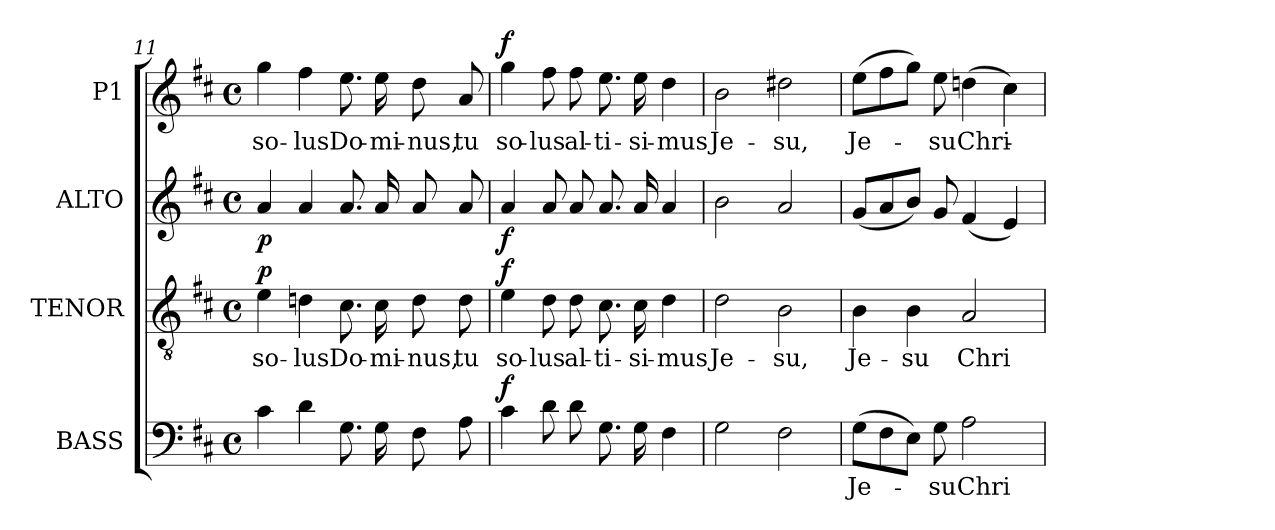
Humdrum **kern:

**kern	**text	**dynam	**kern	**text	**dynam	**kern	**dynam	**kern	**text	**dynam
*part4	*part4	*part4	*part3	*part3	*part3	*part2	*part2	*part1	*part1	*part1
*staff4	*staff4	*staff4	*staff3	*staff3	*staff3	*staff2	*staff2	*staff1	*staff1	*staff1
*I"BASS	*	*	*I"TENOR	*	*	*I"ALTO	*	*I"P1	*	*
*clefF4	*	*	*clefGv2	*	*	*clefG2	*	*clefG2	*	*
*	*	*	*ITrd7c12	*	*	*	*	*	*	*
*k[f#c#]	*	*	*k[f#c#]	*	*	*k[f#c#]	*	*k[f#c#]	*	*
*D:	*	*	*D:	*	*	*D:	*	*D:	*	*
*M4/4	*	*	*M4/4	*	*	*M4/4	*	*M4/4	*	*
*met(c)	*	*	*met(c)	*	*	*met(c)	*	*met(c)	*	*
=11	=11	=11	=11	=11	=11	=11	=11	=11	=11	=11
!	!	!	!	!LO:LY:b:color=#000000	!	!	!	!	!	!
!	!	!	!	!	!	!	!	!	!LO:LY:b:color=#000000	!
4c#i\	.	.	4Ei\	so-	p	4ai/	p	4ggi\	so-	.
!	!	!	!	!LO:LY:b:color=#000000	!	!	!	!	!	!
!	!	!	!	!	!	!	!	!	!LO:LY:b:color=#000000	!
4di\	.	.	4Dni\	-lus	.	4ai/	.	4ff#i\	-lus	.
!	!	!	!	!LO:LY:b:color=#000000	!	!	!	!	!	!
!	!	!	!	!	!	!	!	!	!LO:LY:b:color=#000000	!
8.Gi\	.	.	8.C#i\	Do-	.	8.ai/	.	8.eei\	Do-	.
!	!	!	!	!LO:LY:b:color=#000000	!	!	!	!	!	!
!	!	!	!	!	!	!	!	!	!LO:LY:b:color=#000000	!
16Gi\	.	.	16C#i\	-mi-	.	16ai/	.	16eei\	-mi-	.
!	!	!	!	!LO:LY:b:color=#000000	!	!	!	!	!	!
!	!	!	!	!	!	!	!	!	!LO:LY:b:color=#000000	!
8F#i\	.	.	8Di\	-nus,	.	8ai/	.	8ddi\	-nus,	.
!	!	!	!	!LO:LY:b:color=#000000	!	!	!	!	!	!
!	!	!	!	!	!	!	!	!	!LO:LY:b:color=#000000	!
8Ai\	.	.	8Di\	tu	.	8ai/	.	8ai/	tu	.
!!LO:LB:g=z
=12	=12	=12	=12	=12	=12	=12	=12	=12	=12	=12
!	!	!	!	!LO:LY:b:color=#000000	!	!	!	!	!	!
!	!	!	!	!	!	!	!	!	!LO:LY:b:color=#000000	!
4c#i\	.	f	4Ei\	so-	f	4ai/	f	4ggi\	so-	f
!	!	!	!	!LO:LY:b:color=#000000	!	!	!	!	!	!
!	!	!	!	!	!	!	!	!	!LO:LY:b:color=#000000	!
8di\	.	.	8Di\	-lus	.	8ai/	.	8ff#i\	-lus	.
!	!	!	!	!LO:LY:b:color=#000000	!	!	!	!	!	!
!	!	!	!	!	!	!	!	!	!LO:LY:b:color=#000000	!
8di\	.	.	8Di\	al-	.	8ai/	.	8ff#i\	al-	.
!	!	!	!	!LO:LY:b:color=#000000	!	!	!	!	!	!
!	!	!	!	!	!	!	!	!	!LO:LY:b:color=#000000	!
8.Gi\	.	.	8.C#i\	-ti-	.	8.ai/	.	8.eei\	-ti-	.
!	!	!	!	!LO:LY:b:color=#000000	!	!	!	!	!	!
!	!	!	!	!	!	!	!	!	!LO:LY:b:color=#000000	!
16Gi\	.	.	16C#i\	-si-	.	16ai/	.	16eei\	-si-	.
!	!	!	!	!LO:LY:b:color=#000000	!	!	!	!	!	!
!	!	!	!	!	!	!	!	!	!LO:LY:b:color=#000000	!
4F#i\	.	.	4Di\	-mus	.	4ai/	.	4ddi\	-mus	.
=13	=13	=13	=13	=13	=13	=13	=13	=13	=13	=13
!	!	!	!	!LO:LY:b:color=#000000	!	!	!	!	!	!
!	!	!	!	!	!	!	!	!	!LO:LY:b:color=#000000	!
2Gi\	.	.	2Di\	Je-	.	2bi\	.	2bi\	Je-	.
!	!	!	!	!LO:LY:b:color=#000000	!	!	!	!	!	!
!	!	!	!	!	!	!	!	!	!LO:LY:b:color=#000000	!
2F#i\	.	.	2BBi\	-su,	.	2ai/	.	2dd#Xi\	-su,	.
=14	=14	=14	=14	=14	=14	=14	=14	=14	=14	=14
!	!LO:LY:b:color=#000000	!	!	!	!	!	!	!	!	!
!	!	!	!	!LO:LY:b:color=#000000	!	!	!	!	!	!
!	!	!	!	!	!	!	!	!	!LO:LY:b:color=#000000	!
(8Gi\L	Je-	.	4BBi\	Je-	.	(8gi/L	.	(8eei\L	Je-	.
8F#i\	.	.	.	.	.	8ai/	.	8ff#i\	.	.
!	!	!	!	!LO:LY:b:color=#000000	!	!	!	!	!	!
8Ei\J)	.	.	4BBi\	-su	.	8bi/J)	.	8ggi\J)	.	.
!	!LO:LY:b:color=#000000	!	!	!	!	!	!	!	!	!
!	!	!	!	!	!	!	!	!	!LO:LY:b:color=#000000	!
8Gi\	-su	.	.	.	.	8gi/	.	8eei\	-su	.
!	!LO:LY:b:color=#000000	!	!	!	!	!	!	!	!	!
!	!	!	!	!LO:LY:b:color=#000000	!	!	!	!	!	!
!	!	!	!	!	!	!	!	!	!LO:LY:b:color=#000000	!
2Ai\	Chri-	.	2AAi/	Chri-	.	(4f#i/	.	(4ddni\	Chri-	.
.	.	.	.	.	.	4ei/)	.	4cc#i\)	.	.
=	=	=	=	=	=	=	=	=	=	=
*-	*-	*-	*-	*-	*-	*-	*-	*-	*-	*-
